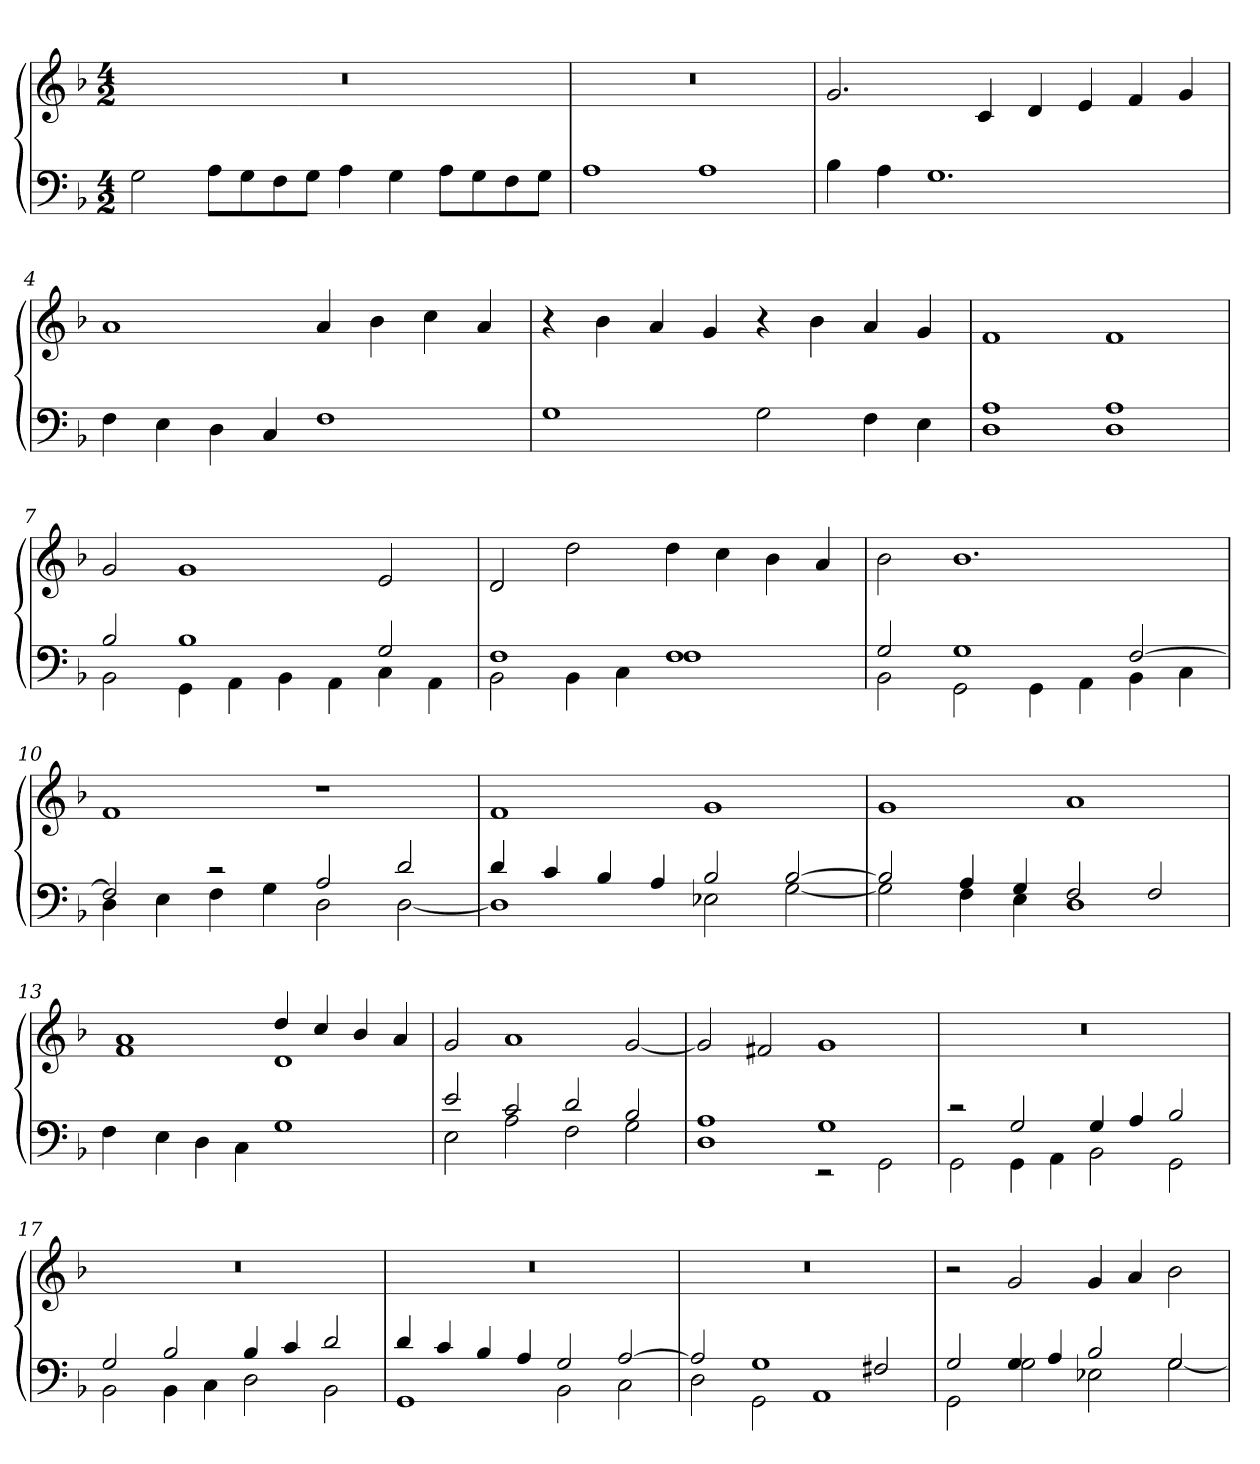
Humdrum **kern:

**kern	**kern
*part1	*part1
*staff2	*staff1
*clefF4	*clefG2
*k[b-]	*k[b-]
*M4/2	*M4/2
=1	=1
2G	0r
8AL	.
8G	.
8F	.
8GJ	.
4A	.
4G	.
8AL	.
8G	.
8F	.
8GJ	.
=2	=2
1A	0r
1A	.
=3	=3
4B-	2.g
4A	.
1.G	.
.	4c
.	4d
.	4e
.	4f
.	4g
=4	=4
4F	1a
4E	.
4D	.
4C	.
1F	4a
.	4b-
.	4cc
.	4a
=5	=5
*^	*
1G	1ryy	4r
.	.	4b-
.	.	4a
.	.	4g
1ryy	2G	4r
.	.	4b-
.	4F	4a
.	4E	4g
=6	=6	=6
1A	1D	1f
1A	1D	1f
=7	=7	=7
2B-	2BB-	2g
1B-	4GG	1g
.	4AA	.
.	4BB-	.
.	4AA	.
2G	4C	2e
.	4AA	.
=8	=8	=8
1F	2BB-	2d
.	4BB-	2dd
.	4C	.
1F	1F	4dd
.	.	4cc
.	.	4b-
.	.	4a
=9	=9	=9
2G	2BB-	2b-
1G	2GG	1.b-
.	4GG	.
.	4AA	.
[2F	4BB-	.
.	4C	.
=10	=10	=10
2F]	4D	1f
.	4E	.
2rc	4F	.
.	4G	.
2A	2D	1r
2d	[2D	.
=11	=11	=11
4d	1D]	1f
4c	.	.
4B-	.	.
4A	.	.
2B-	2E-X	1g
[2B-	[2G	.
=12	=12	=12
2B-]	2G]	1g
4A	4F	.
4G	4E	.
2F	1D	1a
2F	.	.
=13	=13	=13
*	*	*^
0Fyy	4F	1a	1f
.	4E	.	.
.	4D	.	.
.	4C	.	.
.	1G	4dd	1d
.	.	4cc	.
.	.	4b-	.
.	.	4a	.
*	*	*v	*v
=14	=14	=14
2e	2E	2g
2c	2A	1a
2d	2F	.
2B-	2G	[2g
=15	=15	=15
1A	1D	2g]
.	.	2f#X
1G	2rEE	1g
.	2GG	.
=16	=16	=16
2rc	2GG	0r
2G	4GG	.
.	4AA	.
4G	2BB-	.
4A	.	.
2B-	2GG	.
=17	=17	=17
2G	2BB-	0r
2B-	4BB-	.
.	4C	.
4B-	2D	.
4c	.	.
2d	2BB-	.
=18	=18	=18
4d	1GG	0r
4c	.	.
4B-	.	.
4A	.	.
2G	2BB-	.
[2A	2C	.
=19	=19	=19
2A]	2D	0r
1G	2GG	.
.	1AA	.
2F#X	.	.
=20	=20	=20
2G	2GG	2r
4G	2G	2g
4A	.	.
2B-	2E-X	4g
.	.	4a
2G	[2G	2b-
*v	*v	*
=	=
*-	*-
